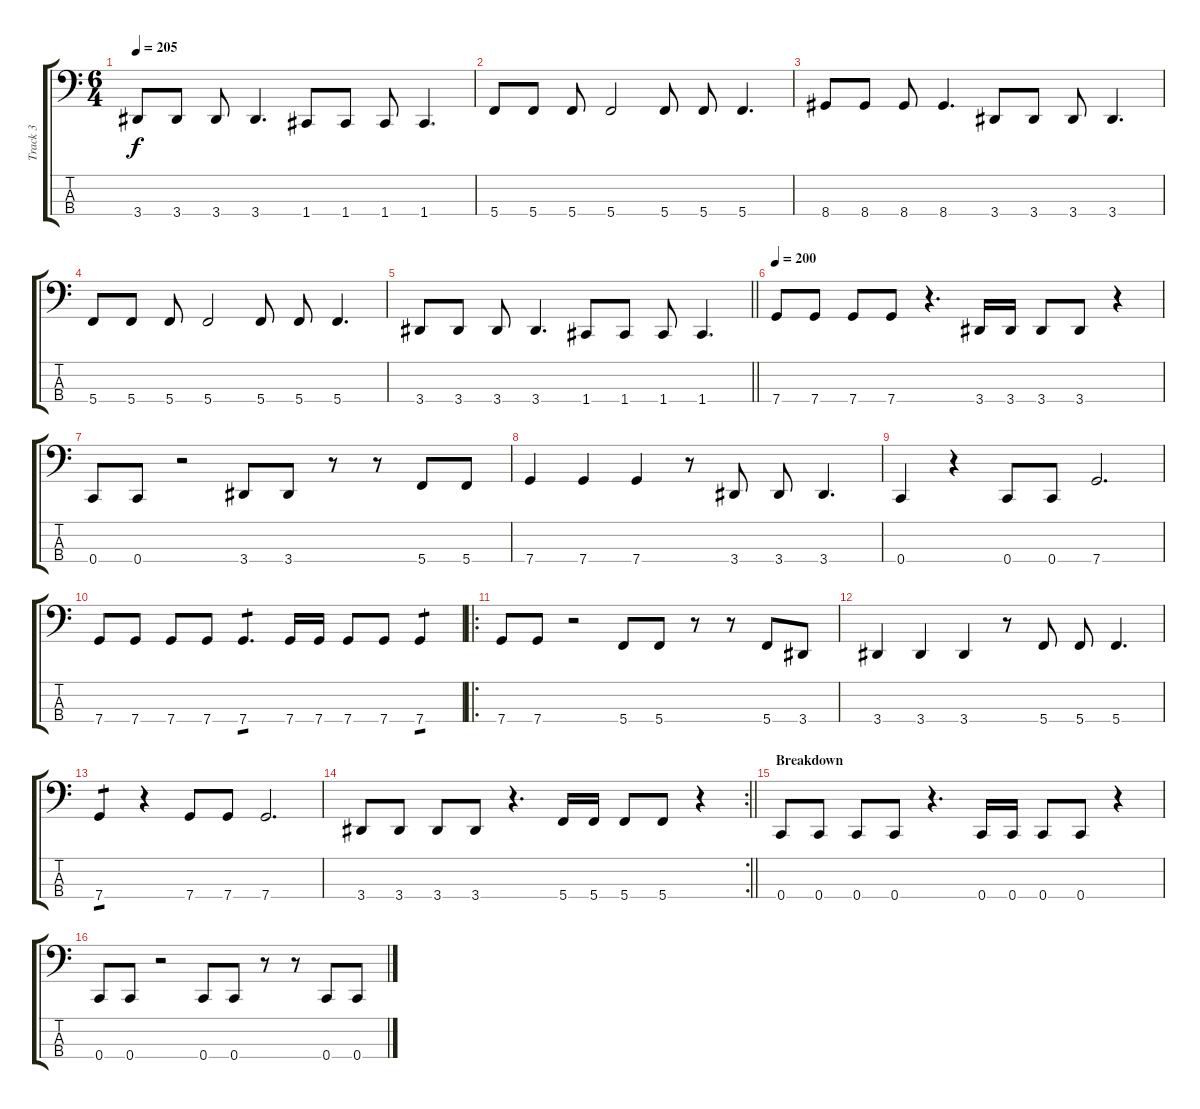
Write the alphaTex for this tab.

\track ("Track 3" "Track 3") {instrument electricbasspick}
\staff {score tabs}
\tuning (F2 C2 G1 C1) {hide}
\ts (6 4)
\tempo 205
\clef f4
\ks c
3.4.8{dy f} 3.4.8 3.4.8 3.4.4{d} 1.4.8 1.4.8 1.4.8 1.4.4{d} |
5.4.8 5.4.8 5.4.8 5.4.2 5.4.8 5.4.8 5.4.4{d} |
8.4.8 8.4.8 8.4.8 8.4.4{d} 3.4.8 3.4.8 3.4.8 3.4.4{d} |
5.4.8 5.4.8 5.4.8 5.4.2 5.4.8 5.4.8 5.4.4{d} |
\barLineRight lightlight
3.4.8 3.4.8 3.4.8 3.4.4{d} 1.4.8 1.4.8 1.4.8 1.4.4{d} |
\tempo 200
7.4.8{volume 11} 7.4.8 7.4.8 7.4.8 r.4{d} 3.4.16 3.4.16 3.4.8 3.4.8 r.4 |
0.4.8 0.4.8 r.2 3.4.8 3.4.8 r.8 r.8 5.4.8 5.4.8 |
7.4.4 7.4.4 7.4.4 r.8 3.4.8 3.4.8 3.4.4{d} |
0.4.4 r.4 0.4.8 0.4.8 7.4.2{d} |
7.4.8 7.4.8 7.4.8 7.4.8 7.4.4{d tp 1} 7.4.16 7.4.16 7.4.8 7.4.8 7.4.4{tp 1} |
\ro
7.4.8 7.4.8 r.2 5.4.8 5.4.8 r.8 r.8 5.4.8 3.4.8 |
3.4.4 3.4.4 3.4.4 r.8 5.4.8 5.4.8 5.4.4{d} |
7.4.4{tp 1} r.4 7.4.8 7.4.8 7.4.2{d} |
\rc 2
\barLineRight lightlight
3.4.8 3.4.8 3.4.8 3.4.8 r.4{d} 5.4.16 5.4.16 5.4.8 5.4.8 r.4 |
\section ("" "Breakdown")
0.4.8 0.4.8 0.4.8 0.4.8 r.4{d} 0.4.16 0.4.16 0.4.8 0.4.8 r.4 |
0.4.8 0.4.8 r.2 0.4.8 0.4.8 r.8 r.8 0.4.8 0.4.8
